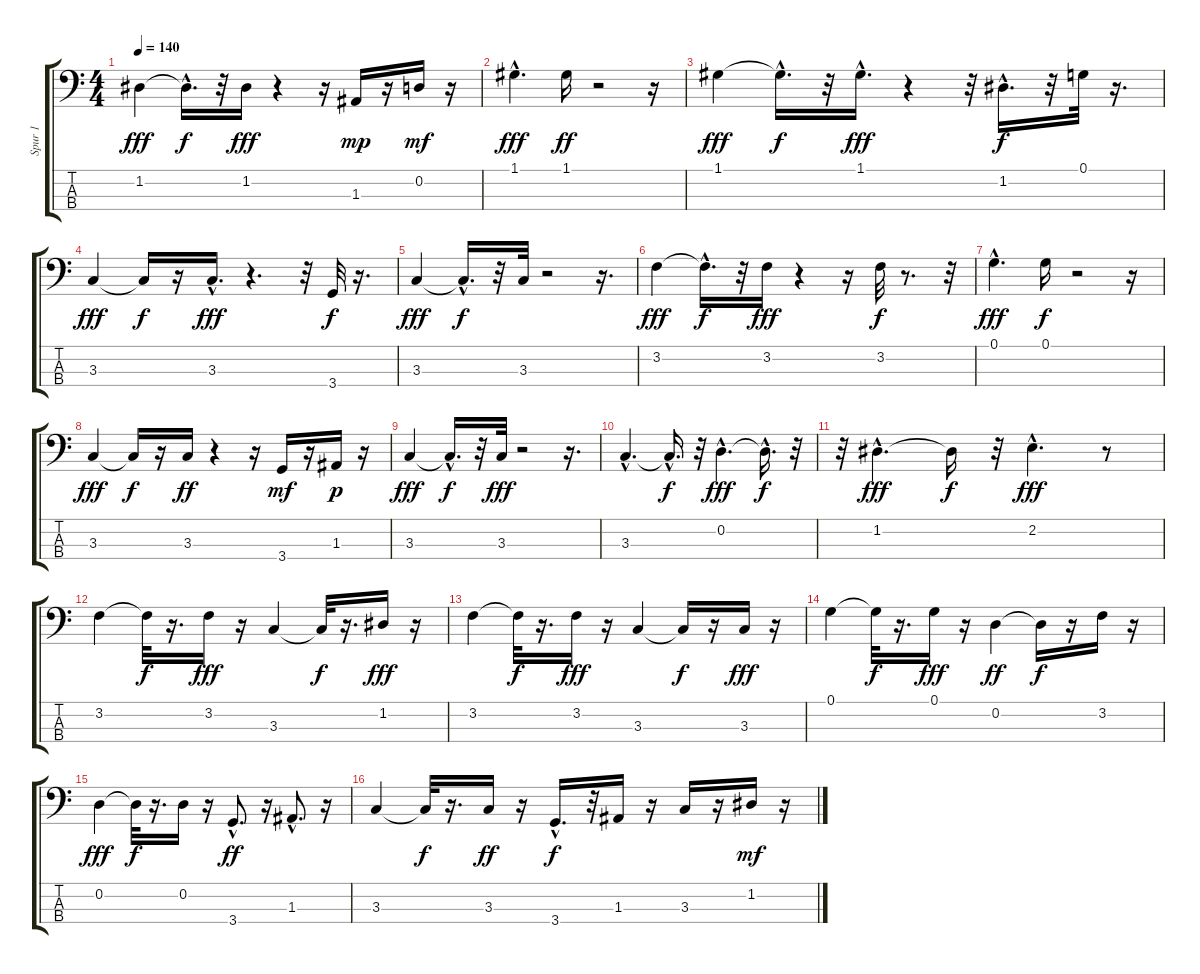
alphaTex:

\track ("Spur 1" "Spur 1") {instrument fretlessbass}
\staff {score tabs}
\tuning (G2 D2 A1 E1) {hide}
\ts (4 4)
\tempo 140
\clef f4
\ks c
1.2.4{dy fff} 1.2{hac t}.16{d dy f} r.32 1.2.16{dy fff} r.4 r.16 1.3.16{dy mp} r.16 0.2.16{dy mf} r.16 |
1.1{hac}.4{d dy fff} 1.1.16{dy ff} r.2 r.16 |
1.1.4{dy fff} 1.1{hac t}.16{d dy f} r.32 1.1{hac}.16{d dy fff} r.4 r.32 1.2{hac}.16{d dy f} r.32 0.1.32 r.16{d} |
3.3.4{dy fff} 3.3{t}.16{dy f} r.16 3.3{hac}.16{d dy fff} r.4{d} r.32 3.4.32{dy f} r.16{d} |
3.3.4{dy fff} 3.3{hac t}.16{d dy f} r.32 3.3.32 r.2 r.16{d} |
3.2.4{dy fff} 3.2{hac t}.16{d dy f} r.32 3.2.16{dy fff} r.4 r.16 3.2.32{dy f} r.8{d} r.32 |
0.1{hac}.4{d dy fff} 0.1.16{dy f} r.2 r.16 |
3.3.4{dy fff} 3.3{t}.16{dy f} r.16 3.3.16{dy ff} r.4 r.16 3.4.16{dy mf} r.16 1.3.16{dy p} r.16 |
3.3.4{dy fff} 3.3{hac t}.16{d dy f} r.32 3.3.32{dy fff} r.2 r.16{d} |
3.3{hac}.4{d} 3.3{hac t}.16{d dy f} r.32 0.2{hac}.4{d dy fff} 0.2{hac t}.16{d dy f} r.32 |
r.32 1.2{hac}.4{d dy fff} 1.2{t}.16{dy f} r.32 2.2{hac}.4{d dy fff} r.8 |
3.2.4 3.2{t}.32{dy f} r.16{d} 3.2.16{dy fff} r.16 3.3.4 3.3{t}.32{dy f} r.16{d} 1.2.16{dy fff} r.16 |
3.2.4 3.2{t}.32{dy f} r.16{d} 3.2.16{dy fff} r.16 3.3.4 3.3{t}.16{dy f} r.16 3.3.16{dy fff} r.16 |
0.1.4 0.1{t}.32{dy f} r.16{d} 0.1.16{dy fff} r.16 0.2.4{dy ff} 0.2{t}.16{dy f} r.16 3.2.16 r.16 |
0.2.4{dy fff} 0.2{t}.32{dy f} r.16{d} 0.2.16 r.16 3.4{hac}.8{d dy ff} r.16 1.3{hac}.8{d} r.16 |
3.3.4 3.3{t}.32{dy f} r.16{d} 3.3.16{dy ff} r.16 3.4{hac}.16{d dy f} r.32 1.3.16 r.16 3.3.16 r.16 1.2.16{dy mf} r.16
